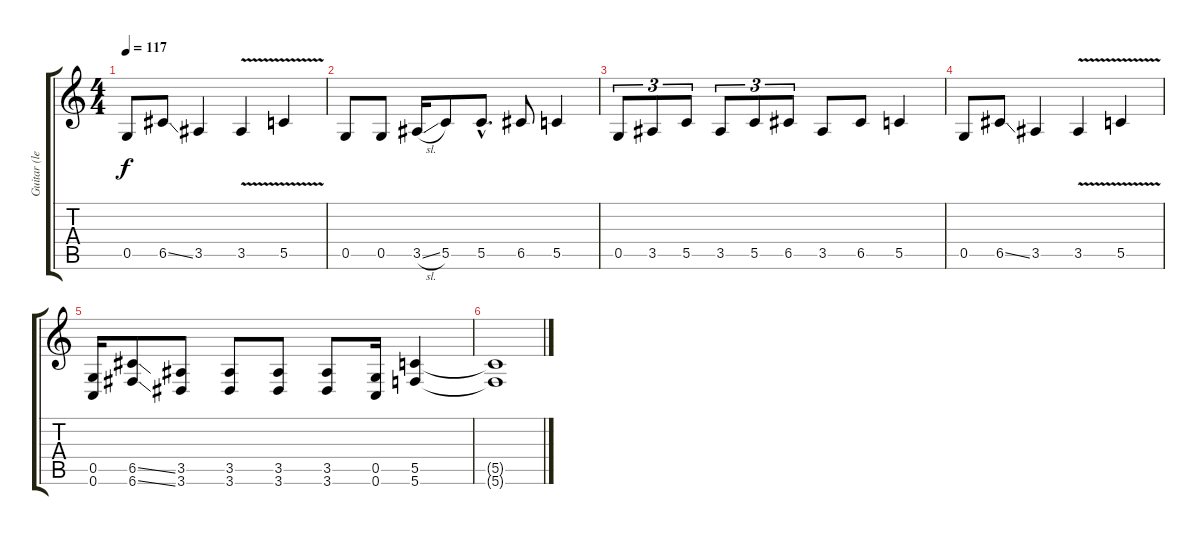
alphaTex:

\track ("Guitar (left)" "Guitar (le") {instrument electricguitarclean}
\staff {score tabs}
\tuning (D4 A3 F3 C3 G2 C2) {hide}
\ts (4 4)
\tempo 117
\clef g2
\ks c
0.5.8{dy f} 6.5{ss}.8 3.5.4 3.5{v}.4 5.5{v}.4 |
0.5.8 0.5.8 3.5{sl}.16 5.5.8 5.5{hac}.8{d} 6.5.8 5.5.4 |
0.5.8{tu (3 2)} 3.5.8{tu (3 2)} 5.5.8{tu (3 2)} 3.5.8{tu (3 2)} 5.5.8{tu (3 2)} 6.5.8{tu (3 2)} 3.5.8 6.5.8 5.5.4 |
0.5.8 6.5{ss}.8 3.5.4 3.5{v}.4 5.5{v}.4{volume 15 instrument distortionguitar} |
(0.5 0.6).16 (6.5{ss} 6.6{ss}).8 (3.5 3.6).8 (3.5 3.6).8 (3.5 3.6).8 (3.5 3.6).8 (0.5 0.6).16 (5.5 5.6).4 |
(5.5{t} 5.6{t}).1
